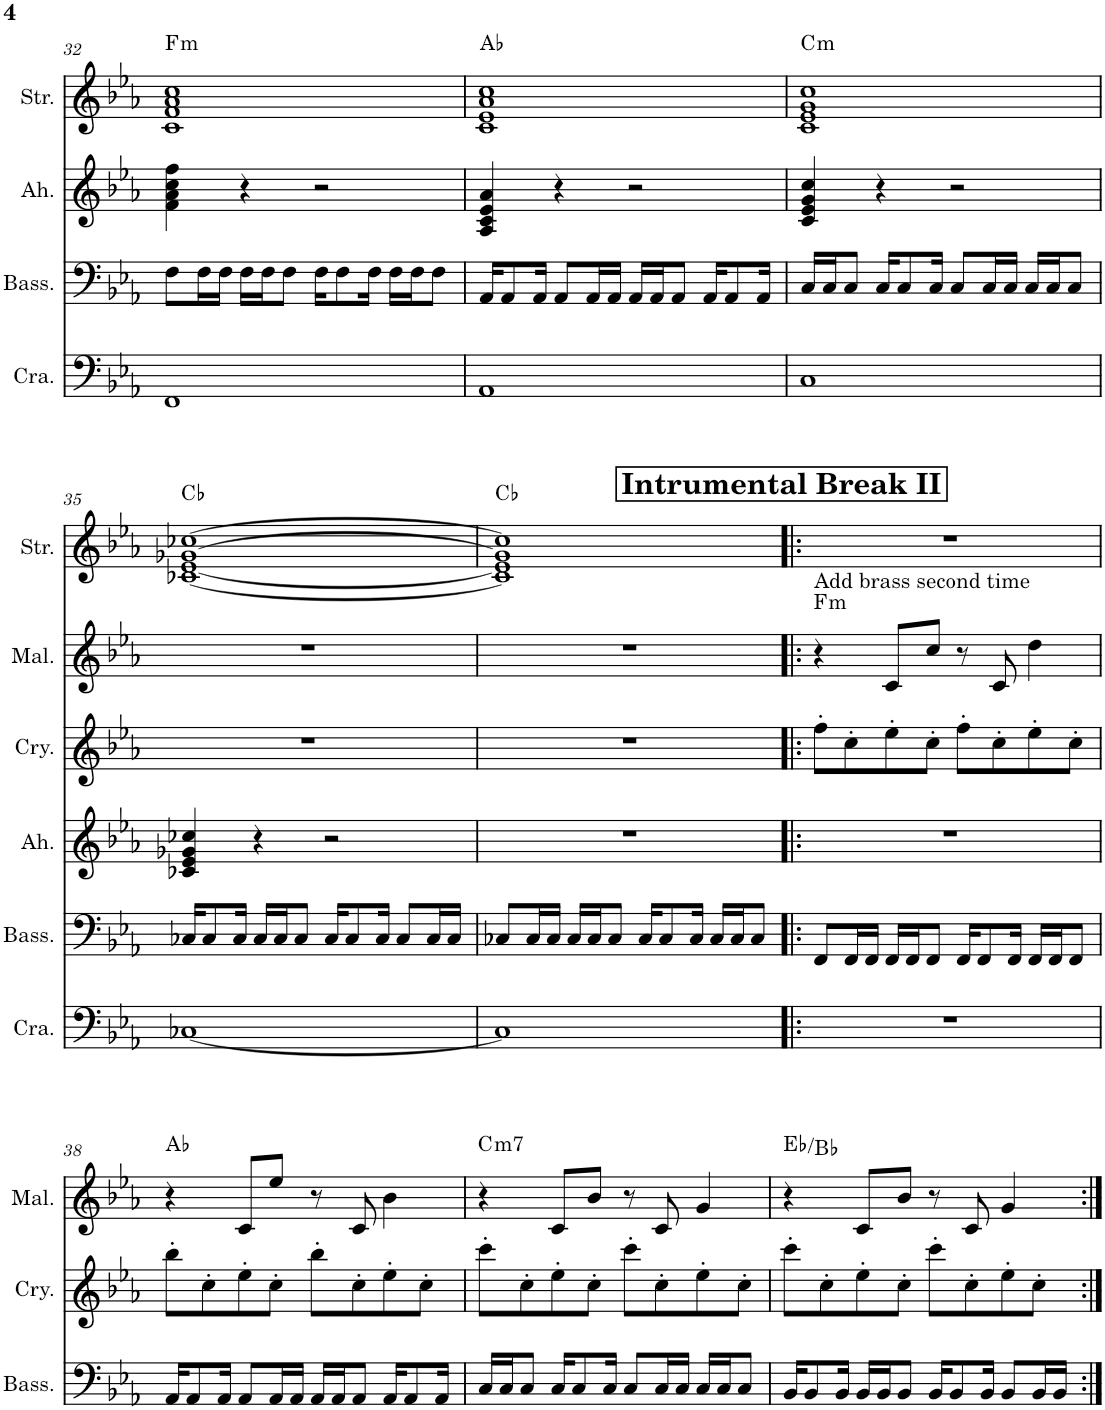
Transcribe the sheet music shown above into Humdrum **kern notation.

**kern	**kern	**kern	**kern	**kern	**harte	**kern	**harte	**kern
*part7	*part6	*part5	*part4	*part3	*part3	*part2	*part2	*part1
*staff7	*staff6	*staff5	*staff4	*staff3	*	*staff2	*	*staff1
*I"Crazy Synth	*I"Bass Synth	*I"&quot;Ah&quot; Synth	*I"Crystal Synth	*I"Mallet/Brass Synth.	*	*I"Strings	*	*I"Voice Synth.
*I'Cra.	*I'Bass.	*I'Ah.	*I'Cry.	*I'Mal.	*	*I'Str.	*	*I'Voi.
!!LO:PB:g=z
*clefF4	*clefF4	*clefG2	*clefG2	*clefG2	*	*clefG2	*	*clefG2
*k[b-e-a-]	*k[b-e-a-]	*k[b-e-a-]	*k[b-e-a-]	*k[b-e-a-]	*	*k[b-e-a-]	*	*k[b-e-a-]
*M4/4	*M4/4	*M4/4	*M4/4	*M4/4	*	*M4/4	*	*M4/4
=32	=32	=32	=32	=32	=32	=32	=32	=32
!	!	!	!	!	!	!	!LO:H:kt=m	!
1FF	8F\L	4f\ 4a-\ 4cc\ 4ff\	1r	1r	.	1c 1f 1a- 1cc	F:min	1r
.	16F\L	.	.	.	.	.	.	.
.	16F\JJ	.	.	.	.	.	.	.
.	16F\LL	4r	.	.	.	.	.	.
.	16F\J	.	.	.	.	.	.	.
.	8F\J	.	.	.	.	.	.	.
.	16F\KL	2r	.	.	.	.	.	.
.	8F\	.	.	.	.	.	.	.
.	16F\Jk	.	.	.	.	.	.	.
.	16F\LL	.	.	.	.	.	.	.
.	16F\J	.	.	.	.	.	.	.
.	8F\J	.	.	.	.	.	.	.
=33	=33	=33	=33	=33	=33	=33	=33	=33
1AA-	16AA-/KL	4A-/ 4c/ 4e-/ 4a-/	1r	1r	.	1c 1e- 1a- 1cc	Ab:maj	1r
.	8AA-/	.	.	.	.	.	.	.
.	16AA-/Jk	.	.	.	.	.	.	.
.	8AA-/L	4r	.	.	.	.	.	.
.	16AA-/L	.	.	.	.	.	.	.
.	16AA-/JJ	.	.	.	.	.	.	.
.	16AA-/LL	2r	.	.	.	.	.	.
.	16AA-/J	.	.	.	.	.	.	.
.	8AA-/J	.	.	.	.	.	.	.
.	16AA-/KL	.	.	.	.	.	.	.
.	8AA-/	.	.	.	.	.	.	.
.	16AA-/Jk	.	.	.	.	.	.	.
=34	=34	=34	=34	=34	=34	=34	=34	=34
!	!	!	!	!	!	!	!LO:H:kt=m	!
1C	16C/LL	4c/ 4e-/ 4g/ 4cc/	1r	1r	.	1c 1e- 1g 1cc	C:min	1r
.	16C/J	.	.	.	.	.	.	.
.	8C/J	.	.	.	.	.	.	.
.	16C/KL	4r	.	.	.	.	.	.
.	8C/	.	.	.	.	.	.	.
.	16C/Jk	.	.	.	.	.	.	.
.	8C/L	2r	.	.	.	.	.	.
.	16C/L	.	.	.	.	.	.	.
.	16C/JJ	.	.	.	.	.	.	.
.	16C/LL	.	.	.	.	.	.	.
.	16C/J	.	.	.	.	.	.	.
.	8C/J	.	.	.	.	.	.	.
!!LO:LB:g=z
=35	=35	=35	=35	=35	=35	=35	=35	=35
[1C-X	16C-X/KL	4c-X/ 4e-/ 4g-X/ 4cc-X/	1r	1r	.	[1c-X [1e- [1g-X [1cc-X	Cb:maj	1r
.	8C-/	.	.	.	.	.	.	.
.	16C-/Jk	.	.	.	.	.	.	.
.	16C-/LL	4r	.	.	.	.	.	.
.	16C-/J	.	.	.	.	.	.	.
.	8C-/J	.	.	.	.	.	.	.
.	16C-/KL	2r	.	.	.	.	.	.
.	8C-/	.	.	.	.	.	.	.
.	16C-/Jk	.	.	.	.	.	.	.
.	8C-/L	.	.	.	.	.	.	.
.	16C-/L	.	.	.	.	.	.	.
.	16C-/JJ	.	.	.	.	.	.	.
=36	=36	=36	=36	=36	=36	=36	=36	=36
1C-]	8C-X/L	1r	1r	1r	.	1c-] 1e-] 1g-] 1cc-]	Cb:maj	1r
.	16C-/L	.	.	.	.	.	.	.
.	16C-/JJ	.	.	.	.	.	.	.
.	16C-/LL	.	.	.	.	.	.	.
.	16C-/J	.	.	.	.	.	.	.
.	8C-/J	.	.	.	.	.	.	.
.	16C-/KL	.	.	.	.	.	.	.
.	8C-/	.	.	.	.	.	.	.
.	16C-/Jk	.	.	.	.	.	.	.
.	16C-/LL	.	.	.	.	.	.	.
.	16C-/J	.	.	.	.	.	.	.
.	8C-/J	.	.	.	.	.	.	.
!!LO:REH:place=s1:a:B:cj:fs=14:t=Intrumental Break II
=37!|:	=37!|:	=37!|:	=37!|:	=37!|:	=37!|:	=37!|:	=37!|:	=37!|:
!	!	!	!	!LO:TX:a:t=Add brass second time	!LO:H:kt=m	!	!	!
1r	8FF/L	1r	8ff'\L	4r	F:min	1r	.	1r
.	16FF/L	.	8cc'\	.	.	.	.	.
.	16FF/JJ	.	.	.	.	.	.	.
.	16FF/LL	.	8ee-'\	8c/L	.	.	.	.
.	16FF/J	.	.	.	.	.	.	.
.	8FF/J	.	8cc'\J	8cc/J	.	.	.	.
.	16FF/KL	.	8ff'\L	8r	.	.	.	.
.	8FF/	.	.	.	.	.	.	.
.	.	.	8cc'\	8c/	.	.	.	.
.	16FF/Jk	.	.	.	.	.	.	.
.	16FF/LL	.	8ee-'\	4dd\	.	.	.	.
.	16FF/J	.	.	.	.	.	.	.
.	8FF/J	.	8cc'\J	.	.	.	.	.
!!LO:LB:g=z
=38	=38	=38	=38	=38	=38	=38	=38	=38
1r	16AA-/KL	1r	8bb-'\L	4r	Ab:maj	1r	.	1r
.	8AA-/	.	.	.	.	.	.	.
.	.	.	8cc'\	.	.	.	.	.
.	16AA-/Jk	.	.	.	.	.	.	.
.	8AA-/L	.	8ee-'\	8c/L	.	.	.	.
.	16AA-/L	.	8cc'\J	8ee-/J	.	.	.	.
.	16AA-/JJ	.	.	.	.	.	.	.
.	16AA-/LL	.	8bb-'\L	8r	.	.	.	.
.	16AA-/J	.	.	.	.	.	.	.
.	8AA-/J	.	8cc'\	8c/	.	.	.	.
.	16AA-/KL	.	8ee-'\	4b-\	.	.	.	.
.	8AA-/	.	.	.	.	.	.	.
.	.	.	8cc'\J	.	.	.	.	.
.	16AA-/Jk	.	.	.	.	.	.	.
=39	=39	=39	=39	=39	=39	=39	=39	=39
!	!	!	!	!	!LO:H:kt=m7	!	!	!
1r	16C/LL	1r	8ccc'\L	4r	C:min7	1r	.	1r
.	16C/J	.	.	.	.	.	.	.
.	8C/J	.	8cc'\	.	.	.	.	.
.	16C/KL	.	8ee-'\	8c/L	.	.	.	.
.	8C/	.	.	.	.	.	.	.
.	.	.	8cc'\J	8b-/J	.	.	.	.
.	16C/Jk	.	.	.	.	.	.	.
.	8C/L	.	8ccc'\L	8r	.	.	.	.
.	16C/L	.	8cc'\	8c/	.	.	.	.
.	16C/JJ	.	.	.	.	.	.	.
.	16C/LL	.	8ee-'\	4g/	.	.	.	.
.	16C/J	.	.	.	.	.	.	.
.	8C/J	.	8cc'\J	.	.	.	.	.
=40	=40	=40	=40	=40	=40	=40	=40	=40
1r	16BB-/KL	1r	8ccc'\L	4r	Eb:maj/5	1r	.	1r
.	8BB-/	.	.	.	.	.	.	.
.	.	.	8cc'\	.	.	.	.	.
.	16BB-/Jk	.	.	.	.	.	.	.
.	16BB-/LL	.	8ee-'\	8c/L	.	.	.	.
.	16BB-/J	.	.	.	.	.	.	.
.	8BB-/J	.	8cc'\J	8b-/J	.	.	.	.
.	16BB-/KL	.	8ccc'\L	8r	.	.	.	.
.	8BB-/	.	.	.	.	.	.	.
.	.	.	8cc'\	8c/	.	.	.	.
.	16BB-/Jk	.	.	.	.	.	.	.
.	8BB-/L	.	8ee-'\	4g/	.	.	.	.
.	16BB-/L	.	8cc'\J	.	.	.	.	.
.	16BB-/JJ	.	.	.	.	.	.	.
=:|!	=:|!	=:|!	=:|!	=:|!	=:|!	=:|!	=:|!	=:|!
*-	*-	*-	*-	*-	*-	*-	*-	*-
